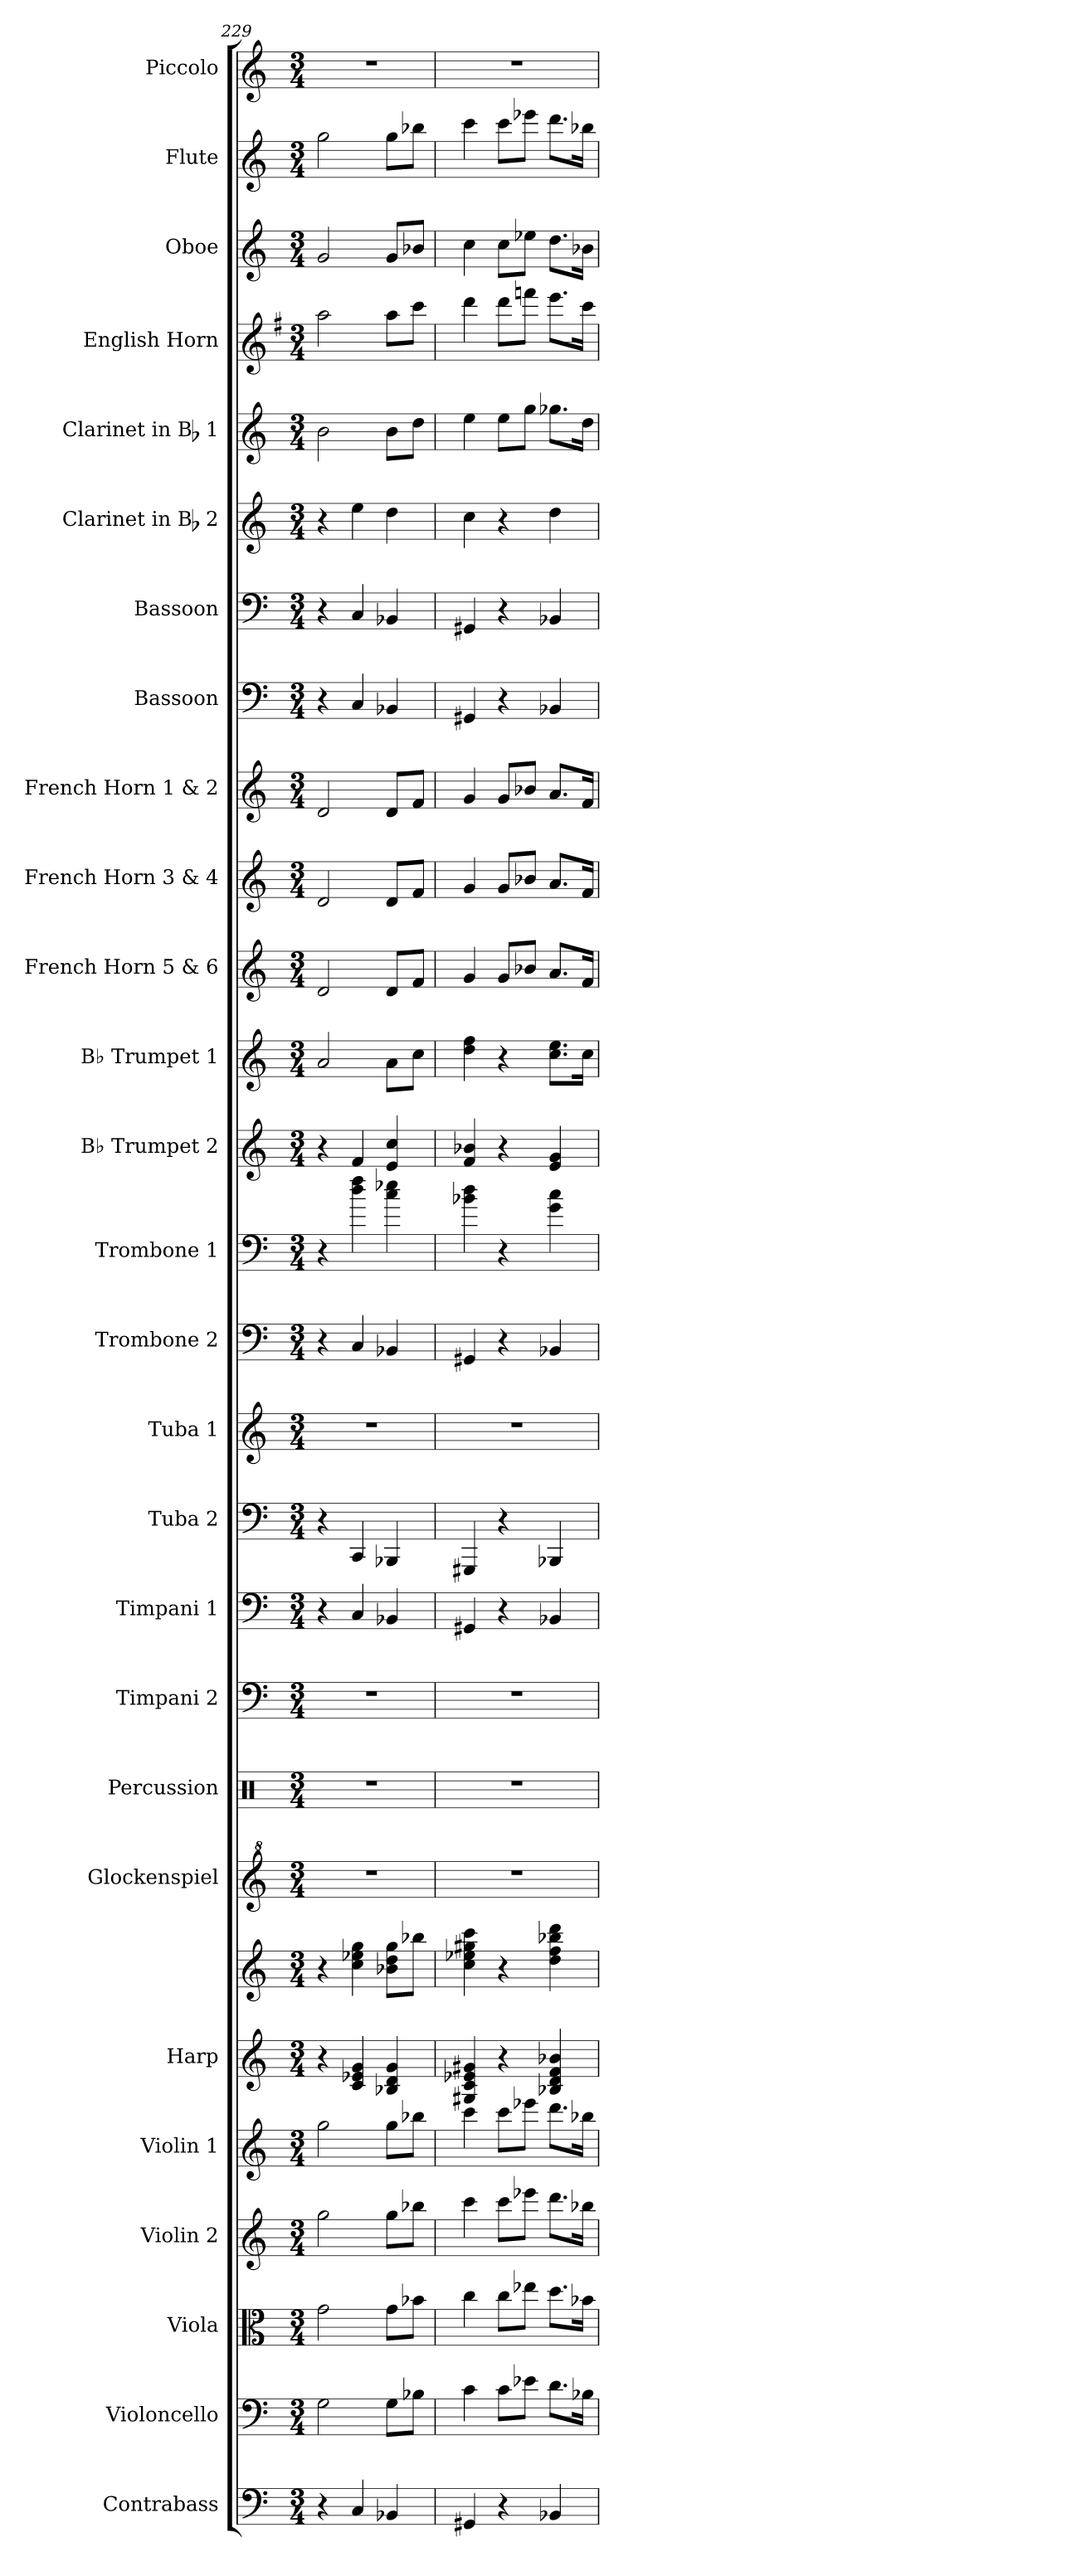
**kern	**kern	**kern	**kern	**kern	**kern	**kern	**kern	**kern	**kern	**kern	**kern	**kern	**kern	**kern	**kern	**kern	**kern	**kern	**kern	**kern	**kern	**kern	**kern	**kern	**kern	**kern	**kern
*part27	*part26	*part25	*part24	*part23	*part22	*part22	*part21	*part20	*part19	*part18	*part17	*part16	*part15	*part14	*part13	*part12	*part11	*part10	*part9	*part8	*part7	*part6	*part5	*part4	*part3	*part2	*part1
*staff28	*staff27	*staff26	*staff25	*staff24	*staff23	*staff22	*staff21	*staff20	*staff19	*staff18	*staff17	*staff16	*staff15	*staff14	*staff13	*staff12	*staff11	*staff10	*staff9	*staff8	*staff7	*staff6	*staff5	*staff4	*staff3	*staff2	*staff1
*I"Contrabass	*I"Violoncello	*I"Viola	*I"Violin 2	*I"Violin 1	*I"Harp	*	*I"Glockenspiel	*I"Percussion	*I"Timpani 2	*I"Timpani 1	*I"Tuba 2	*I"Tuba 1	*I"Trombone 2	*I"Trombone 1	*I"B♭ Trumpet 2	*I"B♭ Trumpet 1	*I"French Horn 5 &amp; 6	*I"French Horn 3 &amp; 4	*I"French Horn 1 &amp; 2	*I"Bassoon	*I"Bassoon	*I"Clarinet in Bb 2	*I"Clarinet in Bb 1	*I"English Horn	*I"Oboe	*I"Flute	*I"Piccolo
*I'Cbs.	*I'Vlc.	*I'Vla.	*I'Vln. 2	*I'Vln. 1	*I'Hrp.	*	*I'Glk.	*I'Perc.	*I'Timp. 2	*I'Timp. 1	*I'Tba. 2	*I'Tba. 1	*I'Tbn. 2	*I'Tbn. 1	*I'B♭ Tpt. 2	*I'B♭ Tpt. 1	*I'F Hn. 5 &amp; 6	*I'F Hn. 3 &amp; 4	*I'F Hn. 1 &amp; 2	*I'Bsn.	*I'Bsn.	*	*	*I'Eng Hn.	*I'Ob.	*I'Fl.	*I'Pic.
*clefF4	*clefF4	*clefC3	*clefG2	*clefG2	*clefG2	*clefG2	*clefG^2	*clefX	*clefF4	*clefF4	*clefF4	*clefG2	*clefF4	*clefF4	*clefG2	*clefG2	*clefG2	*clefG2	*clefG2	*clefF4	*clefF4	*clefG2	*clefG2	*clefG2	*clefG2	*clefG2	*clefG2
*	*	*	*	*	*	*	*	*	*	*	*	*	*	*	*ITrd1c2	*ITrd1c2	*ITrd4c7	*ITrd4c7	*ITrd4c7	*	*	*ITrd-5c-8	*ITrd-5c-8	*ITrd4c7	*	*	*
*k[]	*k[]	*k[]	*k[]	*k[]	*k[]	*k[]	*k[]	*k[]	*k[]	*k[]	*k[]	*k[]	*k[]	*k[]	*k[b-e-]	*k[b-e-]	*k[b-]	*k[b-]	*k[b-]	*k[]	*k[]	*k[b-e-a-d-]	*k[b-e-a-d-]	*k[]	*k[]	*k[]	*k[]
*M3/4	*M3/4	*M3/4	*M3/4	*M3/4	*M3/4	*M3/4	*M3/4	*M3/4	*M3/4	*M3/4	*M3/4	*M3/4	*M3/4	*M3/4	*M3/4	*M3/4	*M3/4	*M3/4	*M3/4	*M3/4	*M3/4	*M3/4	*M3/4	*M3/4	*M3/4	*M3/4	*M3/4
=229	=229	=229	=229	=229	=229	=229	=229	=229	=229	=229	=229	=229	=229	=229	=229	=229	=229	=229	=229	=229	=229	=229	=229	=229	=229	=229	=229
4r	2G\	2g\	2gg\	2gg\	4r	4r	2.r	2.r	2.r	4r	4r	2.r	4r	4r	4r	2g/	2G/	2G/	2G/	4r	4r	4r	2gg\	2dd\	2g/	2gg\	2.r
4C/	.	.	.	.	4c/ 4e-X/ 4g/	4cc\ 4ee-X\ 4gg\	.	.	.	4C/	4CC/	.	4C/	4dd\ 4ff\	4e-/	.	.	.	.	4C/	4C/	4ccc\	.	.	.	.	.
4BB-X/	8G\L	8g\L	8gg\L	8gg\L	4B-X/ 4d/ 4g/	8b-X\ 8dd\ 8gg\L	.	.	.	4BB-X/	4BBB-X/	.	4BB-X/	4cc\ 4ee-X\	4d/ 4b-/	8g\L	8G/L	8G/L	8G/L	4BB-X/	4BB-X/	4bb-\	8gg\L	8dd\L	8g/L	8gg\L	.
.	8B-X\J	8b-X\J	8bb-X\J	8bb-X\J	.	8bb-X\J	.	.	.	.	.	.	.	.	.	8b-\J	8B-/J	8B-/J	8B-/J	.	.	.	8bb-\J	8ff\J	8b-X/J	8bb-X\J	.
=230	=230	=230	=230	=230	=230	=230	=230	=230	=230	=230	=230	=230	=230	=230	=230	=230	=230	=230	=230	=230	=230	=230	=230	=230	=230	=230	=230
4GG#X/	4c\	4cc\	4ccc\	4ccc\	4G#X/ 4c/ 4e-X/ 4g#X/	4cc\ 4ee-X\ 4gg#X\ 4ccc\	2.r	2.r	2.r	4GG#X/	4GGG#X/	2.r	4GG#X/	4b-X\ 4dd\	4e-/ 4a-X/	4cc\ 4ee-\	4c/	4c/	4c/	4GG#X/	4GG#X/	4aa-\	4ccc\	4gg\	4cc\	4ccc\	2.r
4r	8c\L	8cc\L	8ccc\L	8ccc\L	4r	4r	.	.	.	4r	4r	.	4r	4r	4r	4r	8c/L	8c/L	8c/L	4r	4r	4r	8ccc\L	8gg\L	8cc\L	8ccc\L	.
.	8e-X\J	8ee-X\J	8eee-X\J	8eee-X\J	.	.	.	.	.	.	.	.	.	.	.	.	8e-X/J	8e-X/J	8e-X/J	.	.	.	8eee-\J	8bb-X\J	8ee-X\J	8eee-X\J	.
4BB-X/	8.d\L	8.dd\L	8.ddd\L	8.ddd\L	4B-X/ 4d/ 4f/ 4b-X/	4dd\ 4ff\ 4bb-X\ 4ddd\	.	.	.	4BB-X/	4BBB-X/	.	4BB-X/	4g\ 4cc\	4d/ 4f/	8.b-\ 8.dd\L	8.d/L	8.d/L	8.d/L	4BB-X/	4BB-X/	4bb-\	8.eee--X\L	8.aa\L	8.dd\L	8.ddd\L	.
.	16B-X\Jk	16b-X\Jk	16bb-X\Jk	16bb-X\Jk	.	.	.	.	.	.	.	.	.	.	.	16b-\Jk	16B-/Jk	16B-/Jk	16B-/Jk	.	.	.	16bb-\Jk	16ff\Jk	16b-X\Jk	16bb-X\Jk	.
=	=	=	=	=	=	=	=	=	=	=	=	=	=	=	=	=	=	=	=	=	=	=	=	=	=	=	=
*-	*-	*-	*-	*-	*-	*-	*-	*-	*-	*-	*-	*-	*-	*-	*-	*-	*-	*-	*-	*-	*-	*-	*-	*-	*-	*-	*-
